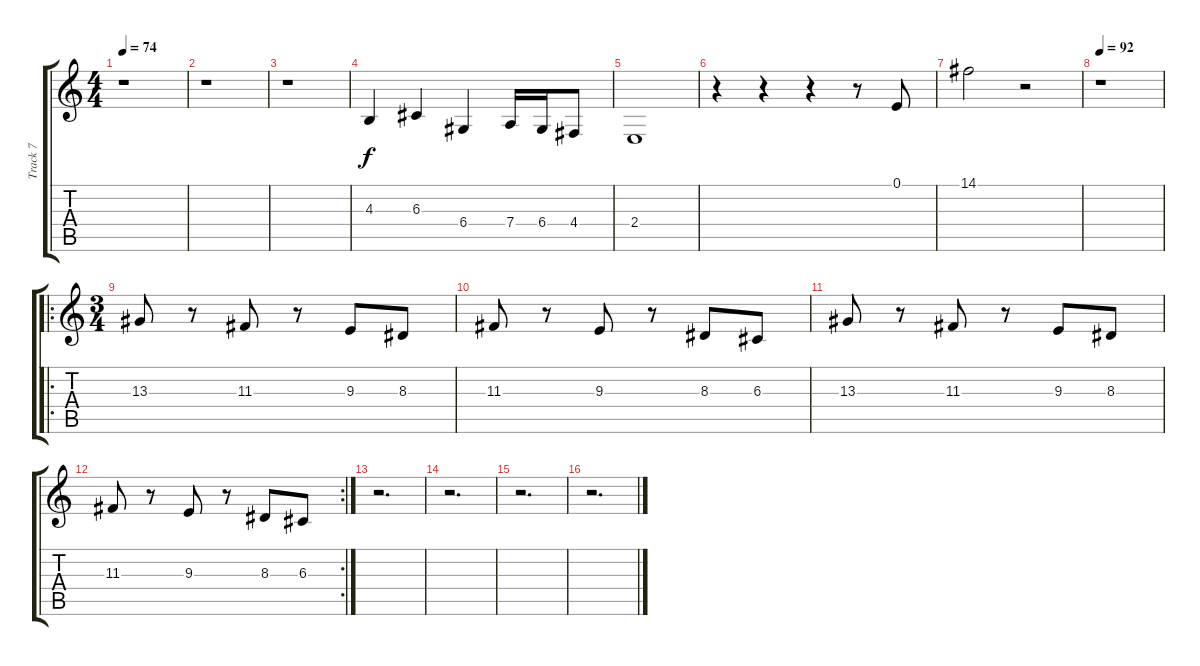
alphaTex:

\track ("Track 7" "Track 7") {instrument lead1square}
\staff {score tabs}
\tuning (E4 B3 G3 D3 A2 E2) {hide}
\ts (4 4)
\tempo 74
\clef g2
\ks c
r.1{dy f} |
r.1 |
r.1 |
4.3.4 6.3.4 6.4.4 7.4.16 6.4.16 4.4.8 |
2.4.1 |
r.4 r.4 r.4 r.8 0.1.8 |
14.1.2 r.2 |
\tempo 92
r.1 |
\ro
\ts (3 4)
13.3.8 r.8 11.3.8 r.8 9.3.8 8.3.8 |
11.3.8 r.8 9.3.8 r.8 8.3.8 6.3.8 |
13.3.8 r.8 11.3.8 r.8 9.3.8 8.3.8 |
\rc 2
11.3.8 r.8 9.3.8 r.8 8.3.8 6.3.8 |
r.2{d} |
r.2{d} |
r.2{d} |
r.2{d}
